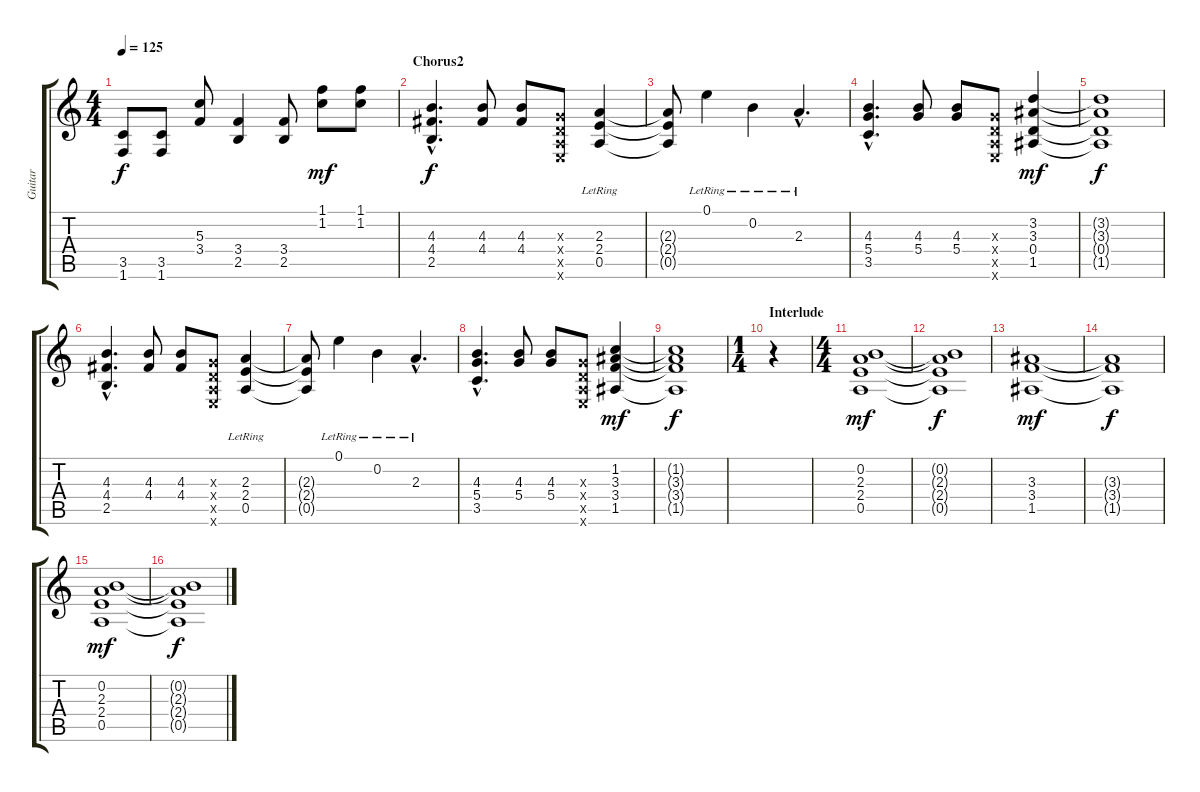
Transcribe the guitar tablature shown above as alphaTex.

\track ("Guitar" "Guitar") {instrument distortionguitar}
\staff {score tabs}
\tuning (E4 B3 G3 D3 A2 E2) {hide}
\ts (4 4)
\tempo 125
\clef g2
\ks c
(3.5 1.6).8{dy f} (3.5 1.6).8 (5.3 3.4).8 (3.4 2.5).4 (3.4 2.5).8 (1.1 1.2).8{dy mf} (1.1 1.2).8 |
\section ("" "Chorus2")
(4.3{hac} 4.4{hac} 2.5{hac}).4{d dy f} (4.3 4.4).8 (4.3 4.4).8 (0.3{x} 0.4{x} 0.5{x} 0.6{x}).8 (2.3{lr} 2.4{lr} 0.5{lr}).4 |
(2.3{t} 2.4{t} 0.5{t}).8 0.1{lr}.4 0.2{lr}.4 2.3{hac lr}.4{d} |
(4.3{hac} 5.4{hac} 3.5{hac}).4{d} (4.3 5.4).8 (4.3 5.4).8 (0.3{x} 0.4{x} 0.5{x} 0.6{x}).8 (3.2 3.3 0.4 1.5).4{dy mf} |
(3.2{t} 3.3{t} 0.4{t} 1.5{t}).1{dy f} |
(4.3{hac} 4.4{hac} 2.5{hac}).4{d} (4.3 4.4).8 (4.3 4.4).8 (0.3{x} 0.4{x} 0.5{x} 0.6{x}).8 (2.3{lr} 2.4{lr} 0.5{lr}).4 |
(2.3{t} 2.4{t} 0.5{t}).8 0.1{lr}.4 0.2{lr}.4 2.3{hac lr}.4{d} |
(4.3{hac} 5.4{hac} 3.5{hac}).4{d} (4.3 5.4).8 (4.3 5.4).8 (0.3{x} 0.4{x} 0.5{x} 0.6{x}).8 (1.2 3.3 3.4 1.5).4{dy mf} |
(1.2{t} 3.3{t} 3.4{t} 1.5{t}).1{dy f} |
\ts (1 4)
\section ("" "Interlude")
r.4 |
\ts (4 4)
(0.2 2.3 2.4 0.5).1{dy mf} |
(0.2{t} 2.3{t} 2.4{t} 0.5{t}).1{dy f} |
(3.3 3.4 1.5).1{dy mf} |
(3.3{t} 3.4{t} 1.5{t}).1{dy f} |
(0.2 2.3 2.4 0.5).1{dy mf} |
(0.2{t} 2.3{t} 2.4{t} 0.5{t}).1{dy f}
